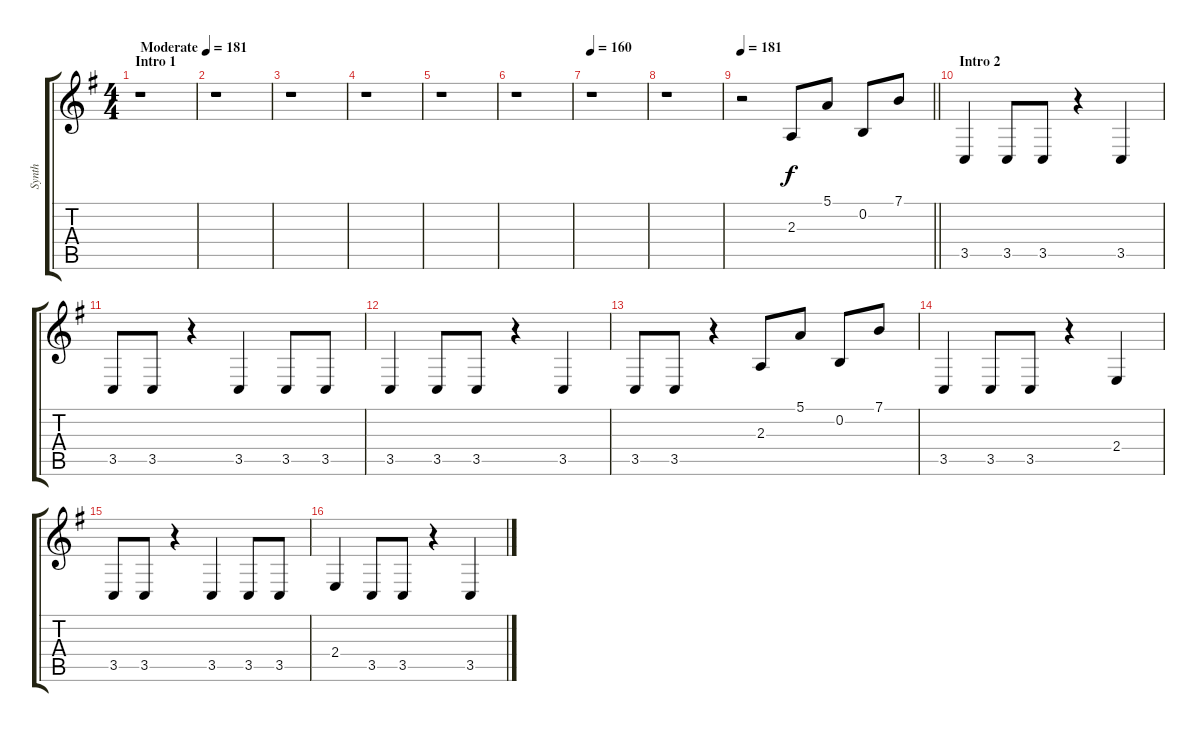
\track ("Synth" "Synth") {instrument lead2sawtooth}
\staff {score tabs}
\tuning (E4 B3 G3 D3 A2 E2) {hide}
\ts (4 4)
\section ("" "Intro 1")
\tempo (181 "Moderate")
\clef g2
\ks g
r.1{dy f instrument lead2sawtooth} |
r.1 |
r.1 |
r.1 |
r.1 |
r.1 |
\tempo 160
r.1 |
r.1 |
\tempo 181
\barLineRight lightlight
r.2 2.3.8 5.1.8 0.2.8 7.1.8 |
\section ("" "Intro 2")
3.5.4 3.5.8 3.5.8 r.4 3.5.4 |
3.5.8 3.5.8 r.4 3.5.4 3.5.8 3.5.8 |
3.5.4 3.5.8 3.5.8 r.4 3.5.4 |
3.5.8 3.5.8 r.4 2.3.8 5.1.8 0.2.8 7.1.8 |
3.5.4 3.5.8 3.5.8 r.4 2.4.4 |
3.5.8 3.5.8 r.4 3.5.4 3.5.8 3.5.8 |
2.4.4 3.5.8 3.5.8 r.4 3.5.4
